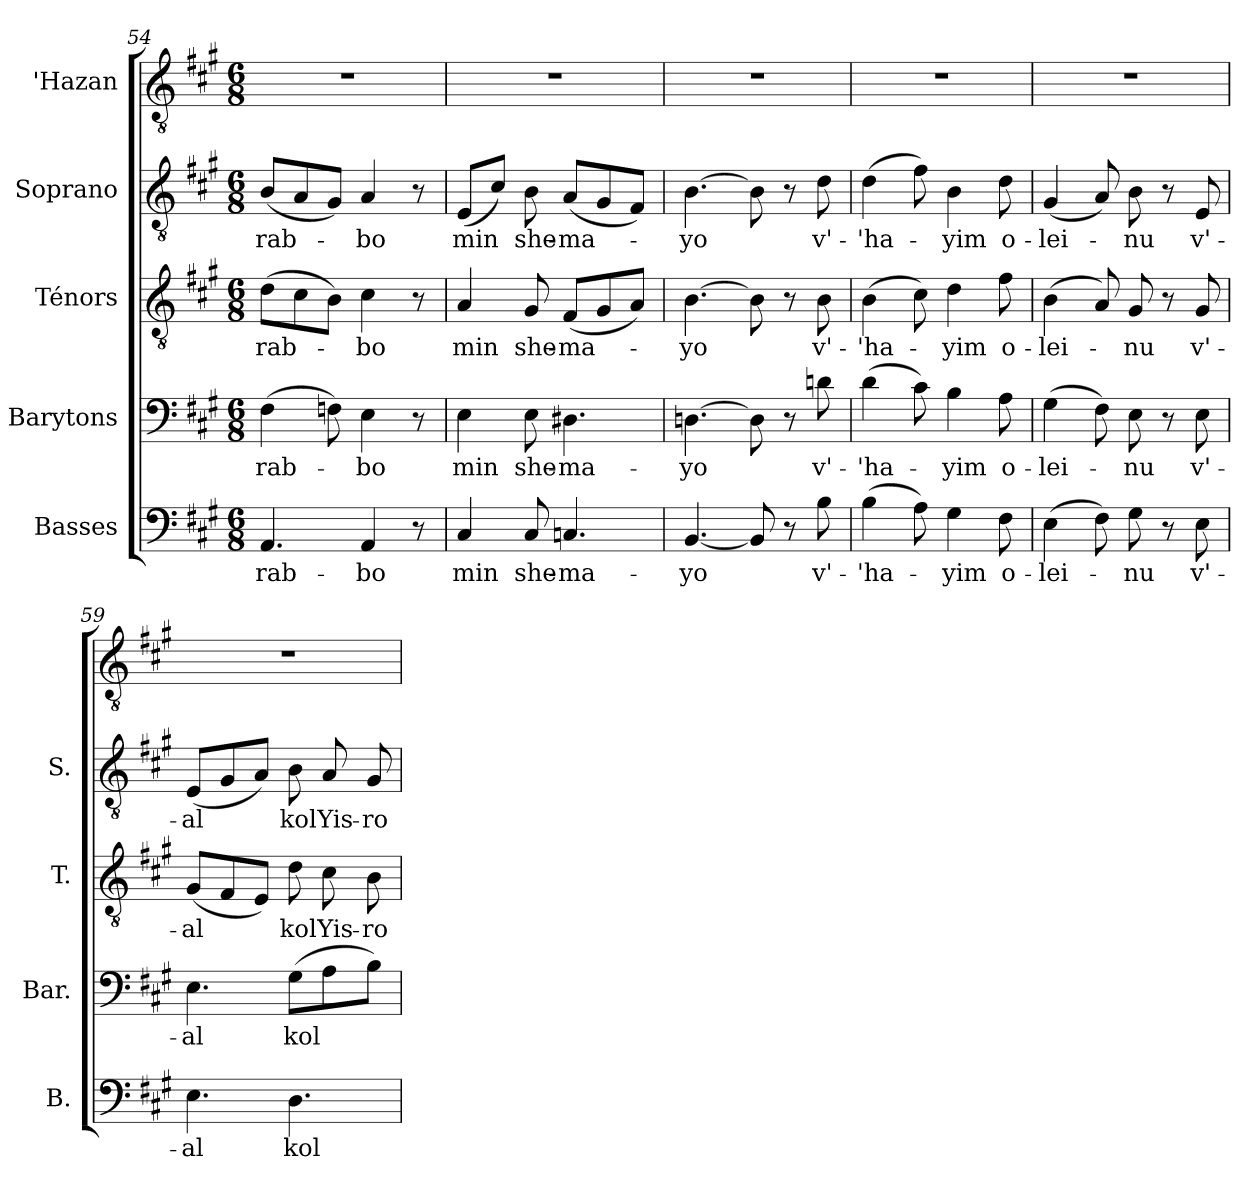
**kern	**text	**kern	**text	**kern	**text	**kern	**text	**kern
*part5	*part5	*part4	*part4	*part3	*part3	*part2	*part2	*part1
*staff5	*staff5	*staff4	*staff4	*staff3	*staff3	*staff2	*staff2	*staff1
*I"Basses	*	*I"Barytons	*	*I"Ténors	*	*I"Soprano	*	*I"'Hazan
*I'B.	*	*I'Bar.	*	*I'T.	*	*I'S.	*	*I''H.
*clefF4	*	*clefF4	*	*clefGv2	*	*clefGv2	*	*clefGv2
*	*	*	*	*ITrd7c12	*	*ITrd7c12	*	*ITrd7c12
*k[f#c#g#]	*	*k[f#c#g#]	*	*k[f#c#g#]	*	*k[f#c#g#]	*	*k[f#c#g#]
*A:	*	*A:	*	*A:	*	*A:	*	*A:
*M6/8	*	*M6/8	*	*M6/8	*	*M6/8	*	*M6/8
=54	=54	=54	=54	=54	=54	=54	=54	=54
!	!LO:LY:b:color=#000000	!	!	!	!	!	!	!
!	!	!	!LO:LY:b:color=#000000	!	!	!	!	!
!	!	!	!	!	!LO:LY:b:color=#000000	!	!	!
!	!	!	!	!	!	!	!LO:LY:b:color=#000000	!LO:N:vis=1
4.AAi/	rab-	(4F#i\	rab-	(8Di\L	rab-	(8BBi/L	rab-	2.r
.	.	.	.	8C#i\	.	8AAi/	.	.
.	.	8Fni\)	.	8BBi\J)	.	8GG#i/J)	.	.
!	!LO:LY:b:color=#000000	!	!	!	!	!	!	!
!	!	!	!LO:LY:b:color=#000000	!	!	!	!	!
!	!	!	!	!	!LO:LY:b:color=#000000	!	!	!
!	!	!	!	!	!	!	!LO:LY:b:color=#000000	!
4AAi/	-bo	4Ei\	-bo	4C#i\	-bo	4AAi/	-bo	.
8r	.	8r	.	8r	.	8r	.	.
=55	=55	=55	=55	=55	=55	=55	=55	=55
!	!LO:LY:b:color=#000000	!	!	!	!	!	!	!
!	!	!	!LO:LY:b:color=#000000	!	!	!	!	!
!	!	!	!	!	!LO:LY:b:color=#000000	!	!	!
!	!	!	!	!	!	!	!LO:LY:b:color=#000000	!LO:N:vis=1
4C#i/	min	4Ei\	min	4AAi/	min	(8EEi/L	min	2.r
.	.	.	.	.	.	8C#i/J)	.	.
!	!LO:LY:b:color=#000000	!	!	!	!	!	!	!
!	!	!	!LO:LY:b:color=#000000	!	!	!	!	!
!	!	!	!	!	!LO:LY:b:color=#000000	!	!	!
!	!	!	!	!	!	!	!LO:LY:b:color=#000000	!
8C#i/	she-	8Ei\	she-	8GG#i/	she-	8BBi\	she-	.
!	!LO:LY:b:color=#000000	!	!	!	!	!	!	!
!	!	!	!LO:LY:b:color=#000000	!	!	!	!	!
!	!	!	!	!	!LO:LY:b:color=#000000	!	!	!
!	!	!	!	!	!	!	!LO:LY:b:color=#000000	!
4.Cni/	-ma-	4.D#Xi\	-ma-	(8FF#i/L	-ma-	(8AAi/L	-ma-	.
.	.	.	.	8GG#i/	.	8GG#i/	.	.
.	.	.	.	8AAi/J)	.	8FF#i/J)	.	.
=56	=56	=56	=56	=56	=56	=56	=56	=56
!	!LO:LY:b:color=#000000	!	!	!	!	!	!	!
!	!	!	!LO:LY:b:color=#000000	!	!	!	!	!
!	!	!	!	!	!LO:LY:b:color=#000000	!	!	!
!	!	!	!	!	!	!	!LO:LY:b:color=#000000	!LO:N:vis=1
[<4.BBi/	-yo	[>4.Dni\	-yo	[>4.BBi\	-yo	[>4.BBi\	-yo	2.r
8BBi/]	.	8Di\]	.	8BBi\]	.	8BBi\]	.	.
8r	.	8r	.	8r	.	8r	.	.
!	!LO:LY:b:color=#000000	!	!	!	!	!	!	!
!	!	!	!LO:LY:b:color=#000000	!	!	!	!	!
!	!	!	!	!	!LO:LY:b:color=#000000	!	!	!
!	!	!	!	!	!	!	!LO:LY:b:color=#000000	!
8Bi\	v'-	8dni\	v'-	8BBi\	v'-	8Di\	v'-	.
=57	=57	=57	=57	=57	=57	=57	=57	=57
!	!LO:LY:b:color=#000000	!	!	!	!	!	!	!
!	!	!	!LO:LY:b:color=#000000	!	!	!	!	!
!	!	!	!	!	!LO:LY:b:color=#000000	!	!	!
!	!	!	!	!	!	!	!LO:LY:b:color=#000000	!LO:N:vis=1
(4Bi\	-'ha-	(4di\	-'ha-	(4BBi\	-'ha-	(4Di\	-'ha-	2.r
8Ai\)	.	8c#i\)	.	8C#i\)	.	8F#i\)	.	.
!	!LO:LY:b:color=#000000	!	!	!	!	!	!	!
!	!	!	!LO:LY:b:color=#000000	!	!	!	!	!
!	!	!	!	!	!LO:LY:b:color=#000000	!	!	!
!	!	!	!	!	!	!	!LO:LY:b:color=#000000	!
4G#i\	-yim	4Bi\	-yim	4Di\	-yim	4BBi\	-yim	.
!	!LO:LY:b:color=#000000	!	!	!	!	!	!	!
!	!	!	!LO:LY:b:color=#000000	!	!	!	!	!
!	!	!	!	!	!LO:LY:b:color=#000000	!	!	!
!	!	!	!	!	!	!	!LO:LY:b:color=#000000	!
8F#i\	o-	8Ai\	o-	8F#i\	o-	8Di\	o-	.
=58	=58	=58	=58	=58	=58	=58	=58	=58
!	!LO:LY:b:color=#000000	!	!	!	!	!	!	!
!	!	!	!LO:LY:b:color=#000000	!	!	!	!	!
!	!	!	!	!	!LO:LY:b:color=#000000	!	!	!
!	!	!	!	!	!	!	!LO:LY:b:color=#000000	!LO:N:vis=1
(4Ei\	-lei-	(4G#i\	-lei-	(4BBi\	-lei-	(4GG#i/	-lei-	2.r
8F#i\)	.	8F#i\)	.	8AAi/)	.	8AAi/)	.	.
!	!LO:LY:b:color=#000000	!	!	!	!	!	!	!
!	!	!	!LO:LY:b:color=#000000	!	!	!	!	!
!	!	!	!	!	!LO:LY:b:color=#000000	!	!	!
!	!	!	!	!	!	!	!LO:LY:b:color=#000000	!
8G#i\	-nu	8Ei\	-nu	8GG#i/	-nu	8BBi\	-nu	.
8r	.	8r	.	8r	.	8r	.	.
!	!LO:LY:b:color=#000000	!	!	!	!	!	!	!
!	!	!	!LO:LY:b:color=#000000	!	!	!	!	!
!	!	!	!	!	!LO:LY:b:color=#000000	!	!	!
!	!	!	!	!	!	!	!LO:LY:b:color=#000000	!
8Ei\	v'-	8Ei\	v'-	8GG#i/	v'-	8EEi/	v'-	.
!!LO:LB:g=z
=59	=59	=59	=59	=59	=59	=59	=59	=59
!	!LO:LY:b:color=#000000	!	!	!	!	!	!	!
!	!	!	!LO:LY:b:color=#000000	!	!	!	!	!
!	!	!	!	!	!LO:LY:b:color=#000000	!	!	!
!	!	!	!	!	!	!	!LO:LY:b:color=#000000	!LO:N:vis=1
4.Ei\	-al	4.Ei\	-al	(8GG#i/L	-al	(8EEi/L	-al	2.r
.	.	.	.	8FF#i/	.	8GG#i/	.	.
.	.	.	.	8EEi/J)	.	8AAi/J)	.	.
!	!LO:LY:b:color=#000000	!	!	!	!	!	!	!
!	!	!	!LO:LY:b:color=#000000	!	!	!	!	!
!	!	!	!	!	!LO:LY:b:color=#000000	!	!	!
!	!	!	!	!	!	!	!LO:LY:b:color=#000000	!
4.Di\	kol	(8G#i\L	kol	8Di\	kol	8BBi\	kol	.
!	!	!	!	!	!LO:LY:b:color=#000000	!	!	!
!	!	!	!	!	!	!	!LO:LY:b:color=#000000	!
.	.	8Ai\	.	8C#i\	Yis-	8AAi/	Yis-	.
!	!	!	!	!	!LO:LY:b:color=#000000	!	!	!
!	!	!	!	!	!	!	!LO:LY:b:color=#000000	!
.	.	8Bi\J)	.	8BBi\	-ro-	8GG#i/	-ro-	.
=	=	=	=	=	=	=	=	=
*-	*-	*-	*-	*-	*-	*-	*-	*-
